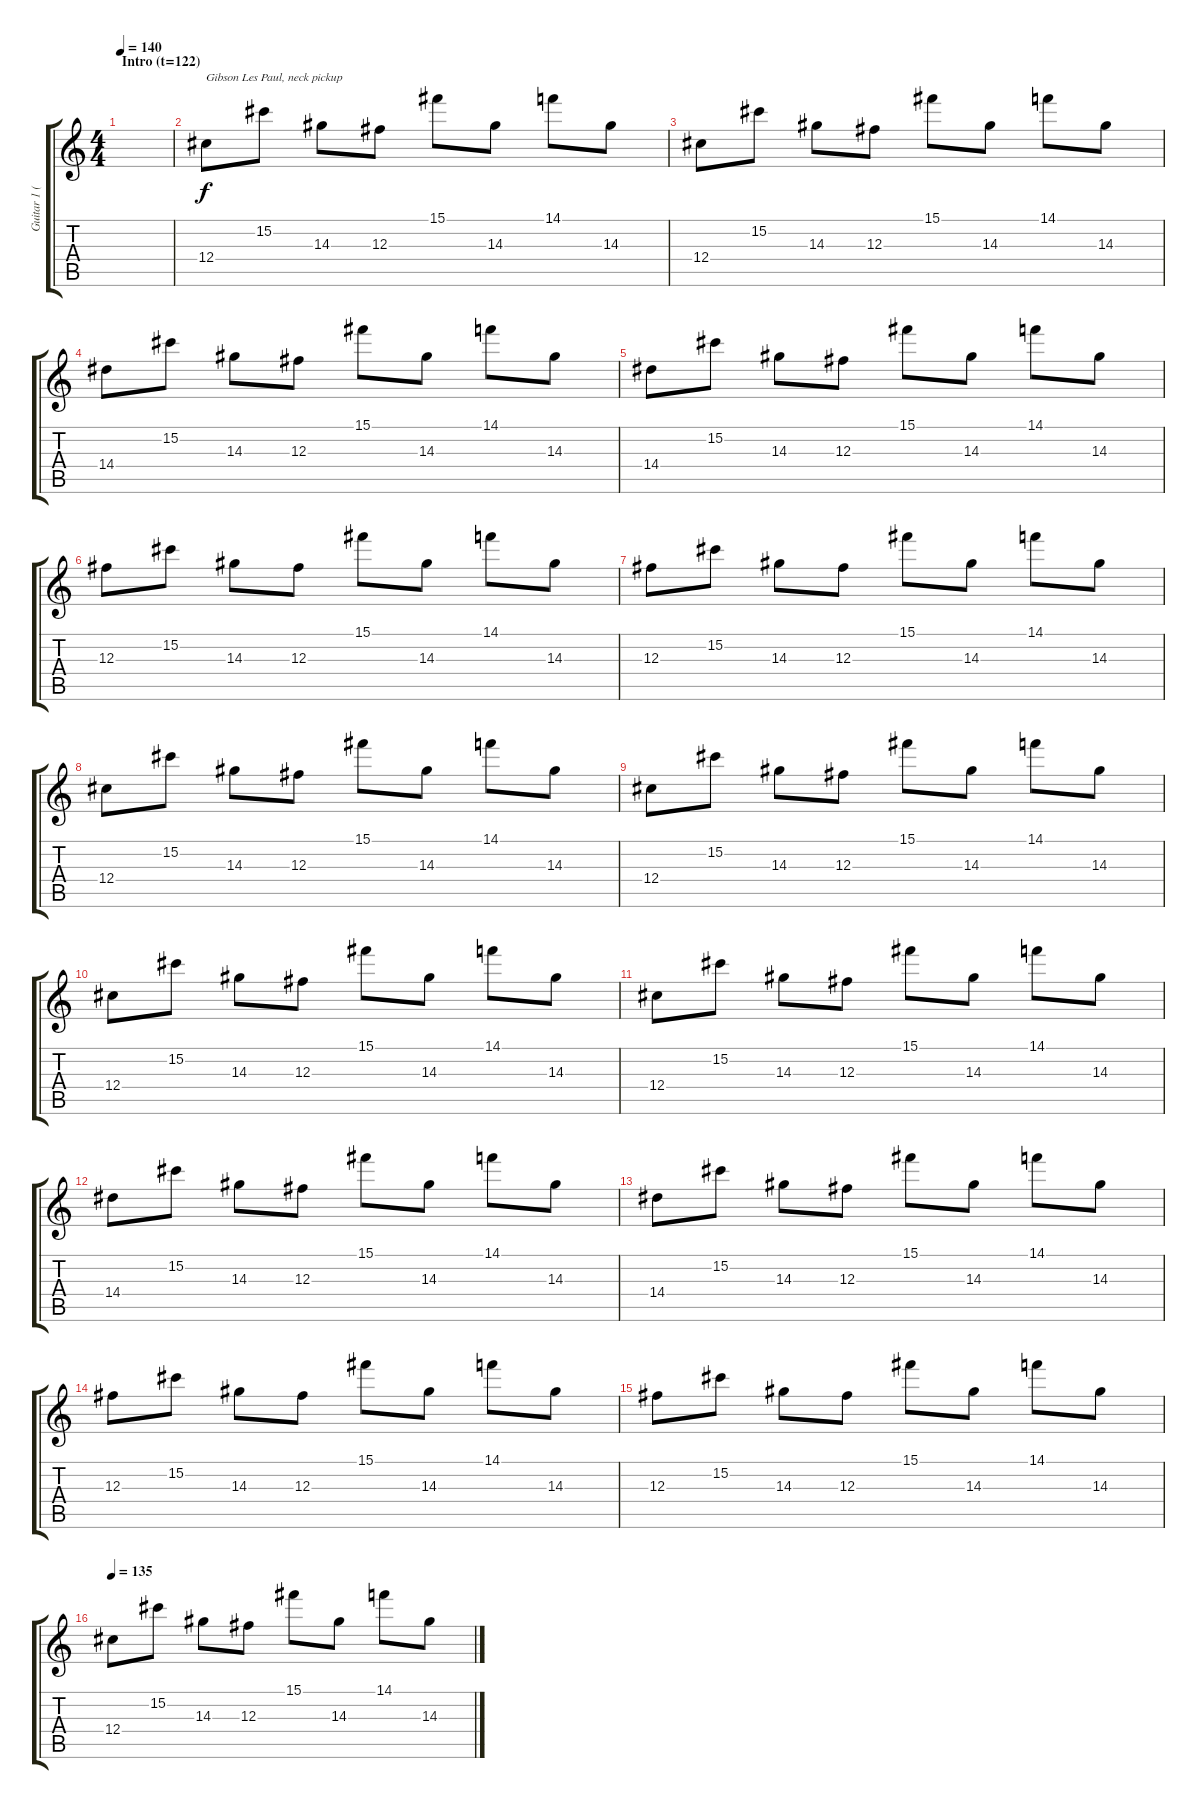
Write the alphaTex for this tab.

\track ("Guitar 1 (Slash)" "Guitar 1 (") {instrument overdrivenguitar}
\staff {score tabs}
\tuning (Eb4 Bb3 Gb3 Db3 Ab2 Eb2) {hide}
\ts (4 4)
\section ("" "Intro (t=122)")
\tempo 140
\tempo 122
\tempo 140
\clef g2
\ks c
|
12.4.8{txt "Gibson Les Paul, neck pickup"} 15.2.8 14.3.8 12.3.8 15.1.8 14.3.8 14.1.8 14.3.8 |
12.4.8 15.2.8 14.3.8 12.3.8 15.1.8 14.3.8 14.1.8 14.3.8 |
14.4.8 15.2.8 14.3.8 12.3.8 15.1.8 14.3.8 14.1.8 14.3.8 |
14.4.8 15.2.8 14.3.8 12.3.8 15.1.8 14.3.8 14.1.8 14.3.8 |
12.3.8 15.2.8 14.3.8 12.3.8 15.1.8 14.3.8 14.1.8 14.3.8 |
12.3.8 15.2.8 14.3.8 12.3.8 15.1.8 14.3.8 14.1.8 14.3.8 |
12.4.8 15.2.8 14.3.8 12.3.8 15.1.8 14.3.8 14.1.8 14.3.8 |
12.4.8 15.2.8 14.3.8 12.3.8 15.1.8 14.3.8 14.1.8 14.3.8 |
12.4.8 15.2.8 14.3.8 12.3.8 15.1.8 14.3.8 14.1.8 14.3.8 |
12.4.8 15.2.8 14.3.8 12.3.8 15.1.8 14.3.8 14.1.8 14.3.8 |
14.4.8 15.2.8 14.3.8 12.3.8 15.1.8 14.3.8 14.1.8 14.3.8 |
14.4.8 15.2.8 14.3.8 12.3.8 15.1.8 14.3.8 14.1.8 14.3.8 |
12.3.8 15.2.8 14.3.8 12.3.8 15.1.8 14.3.8 14.1.8 14.3.8 |
12.3.8 15.2.8 14.3.8 12.3.8 15.1.8 14.3.8 14.1.8 14.3.8 |
\tempo 135
12.4.8 15.2.8 14.3.8 12.3.8 15.1.8 14.3.8 14.1.8 14.3.8
